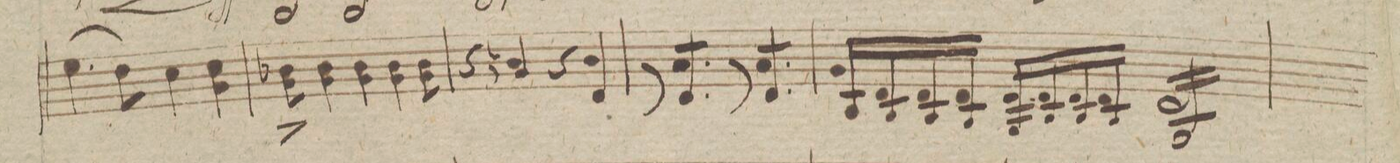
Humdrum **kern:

**kern	**dynam
*I"Violino 2do	*
*clefG2	*
*k[]	*
*met(c|)	*
*M2/2	*
(4.ee\	.
8dd\)	.
4cc\	.
4cc\ 4g\	.
=66	=66
8b-X\ 8g^<\	.
4b-\ 4g\	.
4b-\ 4g\	.
4b-\ 4g\	.
8b-\ 8g\	.
=67	=67
4r	.
4bn/ 4g/	.
4r	.
4b/ 4d/	.
=68	=68
8r	.
*tremolo	*
8a/L 8d/	.
8a/ 8d/	.
8a/J 8d/	.
8r	.
8a/L 8d/	.
8a/ 8d/	.
8a/J 8d/	.
=69	=69
16g/LL 16B/	.
16d/ 16B/	.
16d/ 16B/	.
16d/JJ 16B/	.
16d/LL 16G/	.
16d/ 16B/	.
16d/ 16B/	.
16d/JJ 16B/	.
16d/LL 16B/	.
16d/ 16B/	.
16d/ 16B/	.
16d/ 16B/	.
16d/ 16B/	.
16d/ 16B/	.
16d/ 16B/	.
16d/JJ 16B/	.
=70	=70
*-	*-
